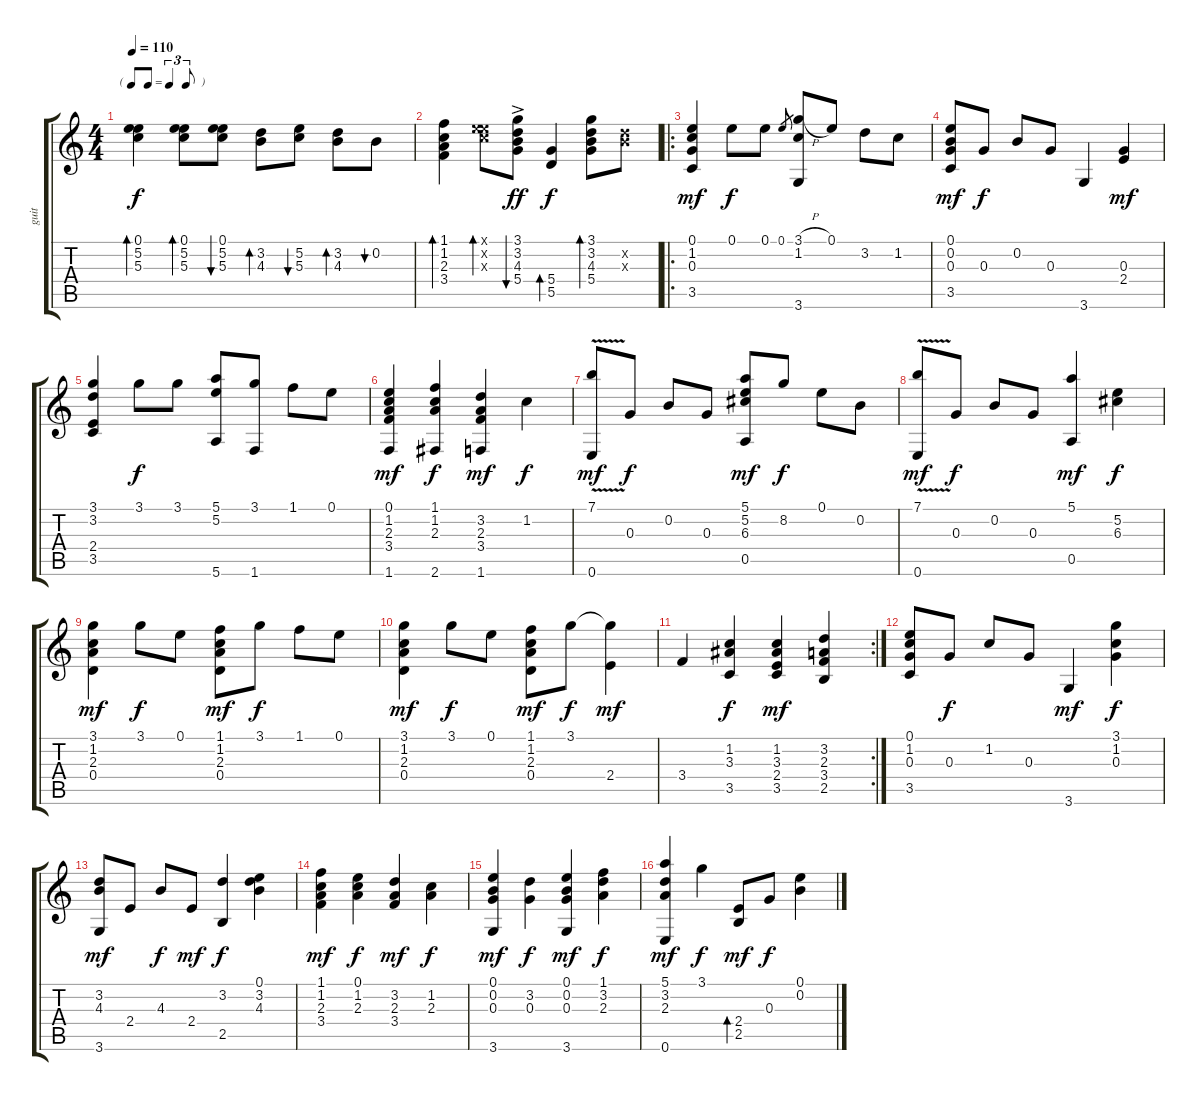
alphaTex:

\track ("guit" "guit") {instrument acousticguitarsteel}
\staff {score tabs}
\tuning (E4 B3 G3 D3 A2 E2) {hide}
\ts (4 4)
\tf triplet8th
\tempo 110
\clef g2
\ks c
(0.1 5.2 5.3).4{bd 30 dy f instrument acousticguitarsteel} (0.1 5.2 5.3).8{bd 30} (0.1 5.2 5.3).8{bu 30} (3.2 4.3).8{bd 30} (5.2 5.3).8{bu 30} (3.2 4.3).8{bd 30} 0.2.8{bu 30} |
(1.1 1.2 2.3 3.4).4{bd 30} (0.1{x} 5.2{x} 5.3{x}).8{bd 30} (3.1{ac} 3.2 4.3 5.4).8{bu 30 dy ff} (5.4 5.5).4{bd 30 dy f} (3.1 3.2 4.3 5.4).8{bd 30} (3.2{x} 4.3{x}).8 |
\ro
(0.1 1.2 0.3 3.5).4{dy mf volume 16} 0.1.8{dy f} 0.1.8 0.1.8{gr} (3.1{h} 1.2 3.6).8 0.1.8 3.2.8 1.2.8 |
(0.1 0.2 0.3 3.5).8{dy mf} 0.3.8{dy f} 0.2.8 0.3.8 3.6.4 (0.3 2.4).4{dy mf} |
(3.1 3.2 2.4 3.5).4 3.1.8{dy f} 3.1.8 (5.1 5.2 5.6).8 (3.1 1.6).8 1.1.8 0.1.8 |
(0.1 1.2 2.3 3.4 1.6).4{dy mf} (1.1 1.2 2.3 2.6).4{dy f} (3.2 2.3 3.4 1.6).4{dy mf} 1.2.4{dy f} |
(7.1{v} 0.6).8{dy mf} 0.3.8{dy f} 0.2.8 0.3.8 (5.1 5.2 6.3 0.5).8{dy mf} 8.2.8{dy f} 0.1.8 0.2.8 |
(7.1{v} 0.6).8{dy mf} 0.3.8{dy f} 0.2.8 0.3.8 (5.1 0.5).4{dy mf} (5.2 6.3).4{dy f} |
(3.1 1.2 2.3 0.4).4{dy mf} 3.1.8{dy f} 0.1.8 (1.1 1.2 2.3 0.4).8{dy mf} 3.1.8{dy f} 1.1.8 0.1.8 |
(3.1 1.2 2.3 0.4).4{dy mf} 3.1.8{dy f} 0.1.8 (1.1 1.2 2.3 0.4).8{dy mf} 3.1.8{dy f} (3.1{t} 2.4).4{dy mf} |
\rc 2
3.4.4 (1.2 3.3 3.5).4{dy f} (1.2 3.3 2.4 3.5).4{dy mf} (3.2 2.3 3.4 2.5).4 |
(0.1 1.2 0.3 3.5).8 0.3.8{dy f} 1.2.8 0.3.8 3.6.4{dy mf} (3.1 1.2 0.3).4{dy f} |
(3.2 4.3 3.6).8{dy mf} 2.4.8 4.3.8{dy f} 2.4.8{dy mf} (3.2 2.5).4{dy f} (0.1 3.2 4.3).4 |
(1.1 1.2 2.3 3.4).4{dy mf} (0.1 1.2 2.3).4{dy f} (3.2 2.3 3.4).4{dy mf} (1.2 2.3).4{dy f} |
(0.1 0.2 0.3 3.6).4{dy mf} (3.2 0.3).4{dy f} (0.1 0.2 0.3 3.6).4{dy mf} (1.1 3.2 2.3).4{dy f} |
(5.1 3.2 2.3 0.6).4{dy mf} 3.1.4{dy f} (2.4 2.5).8{bd 30 dy mf} 0.3.8{dy f} (0.1 0.2).4
